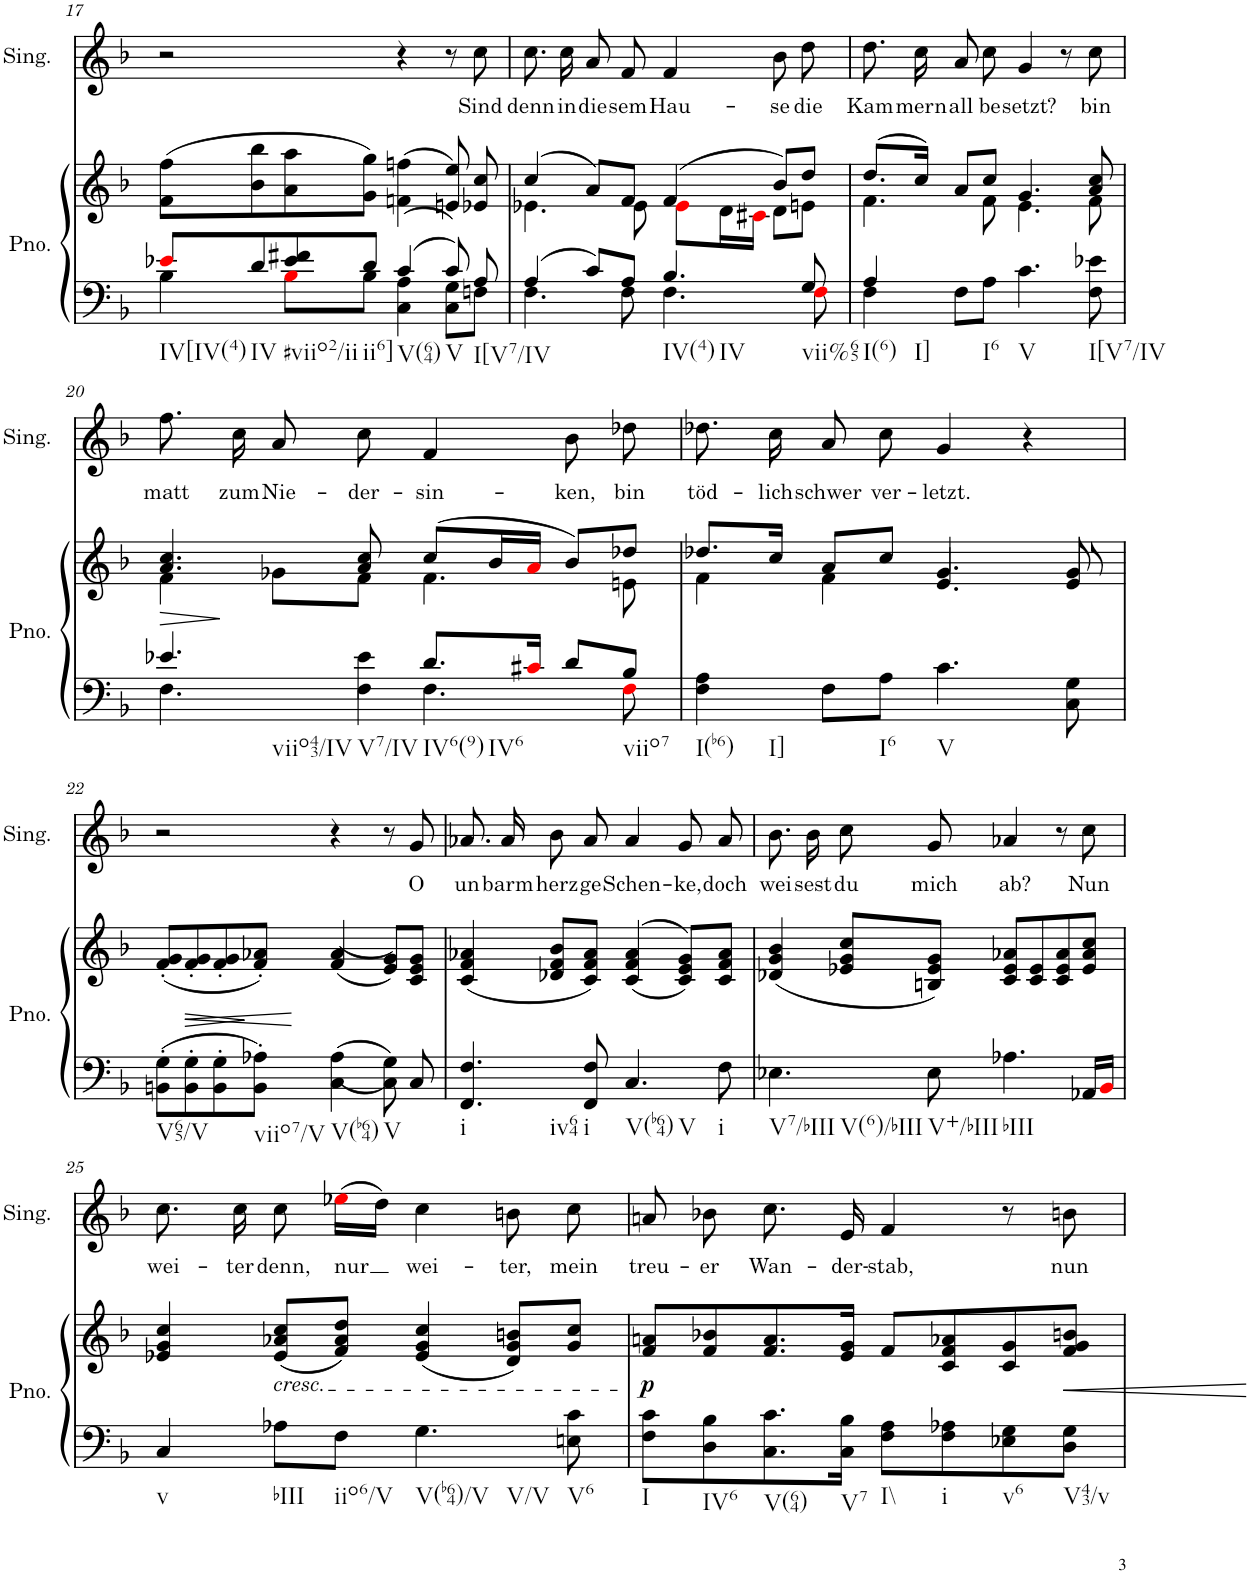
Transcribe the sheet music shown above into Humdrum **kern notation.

**kern	**kern	**dynam	**kern	**text
*part2	*part2	*part2	*part1	*part1
*staff3	*staff2	*staff2/3	*staff1	*staff1
*I"Pianoforte	*	*	*I"Singstimme	*
*I'Pno.	*	*	*I'Sing.	*
!!LO:PB:g=z
*clefF4	*clefG2	*	*clefG2	*
*k[b-]	*k[b-]	*	*k[b-]	*
*M4/4	*M4/4	*	*M4/4	*
*met(c)	*met(c)	*	*met(c)	*
=17	=17	=17	=17	=17
*^	*	*	*	*
!LO:TX:b:t=IV[IV(4)	!	!	!	!	!
8e-Xi/L	4B-\	(8f\ 8ff\L	.	2r	.
!LO:TX:b:t=IV	!	!	!	!	!
8d/	.	8b-\ 8bb-\	.	.	.
!LO:TX:b:t=#viio2/ii	!	!	!	!	!
8e-/ 8f#X/	8B-i\L	8a\ 8aa\	.	.	.
!LO:TX:b:t=ii6]	!	!	!	!	!
8d/J	8B-\J	8g\ 8gg\J)	.	.	.
!LO:TX:b:t=V(64)	!	!	!	!	!
4c/	4C\ 4A\	((4fn\ 4ffn\	.	4r	.
!LO:TX:b:t=V	!	!	!	!	!
8c/	8C\ 8G\L	8en/ 8ee/))	.	8r	.
!LO:TX:b:t=I[V7/IV	!	!	!	!	!
!	!	!	!	!	!LO:LY:b
8A/	8Fn\J	8e-X/ 8cc/	.	8cc\	Sind
=18	=18	=18	=18	=18	=18
*	*	*^	*	*	*
!	!	!	!	!	!	!LO:LY:b
4A/	4.F\	(4cc/	4.e-X\	.	8.cc\	denn
!	!	!	!	!	!	!LO:LY:b
.	.	.	.	.	16cc\	in
!	!	!	!	!	!	!LO:LY:b
8c/L	.	8a/L)	.	.	8a/	die-
!	!	!	!	!	!	!LO:LY:b
8A/J	8F\	8f/J	8e-\	.	8f/	-sem
!LO:TX:b:t=IV(4)	!	!	!	!	!	!
!LO:TX:b:t=IV	!	!	!	!	!	!
!	!	!	!	!	!	!LO:LY:b
4.B-/	4.F\	(4f/	8e-i\L	.	4f/	Hau-
.	.	.	16d\L	.	.	.
.	.	.	16c#Xi\JJ	.	.	.
!	!	!	!	!	!	!LO:LY:b
.	.	8b-/L)	8d\L	.	8b-\	se
!LO:TX:b:t=vii%65	!	!	!	!	!	!
!	!	!	!	!	!	!LO:LY:b
8G/	8Fi\	8dd/J	8en\J	.	8dd\	die
=19	=19	=19	=19	=19	=19	=19
!LO:TX:b:t=I(6)	!	!	!	!	!	!
!LO:TX:b:t=I]	!	!	!	!	!	!
!	!	!	!	!	!	!LO:LY:b
4A/	4F\	(8.dd/L	4.f\	.	8.dd\	Kam-
!	!	!	!	!	!	!LO:LY:b
.	.	16cc/Jk)	.	.	16cc\	-mern
!	!	!	!	!	!	!LO:LY:b
8F\L	4ryy	8a/L	.	.	8a/	all
!LO:TX:b:t=I6	!	!	!	!	!	!
!	!	!	!	!	!	!LO:LY:b
8A\J	.	8cc/J	8f\	.	8cc\	be-
!LO:TX:b:t=V	!	!	!	!	!	!
!	!	!	!	!	!	!LO:LY:b
4.c\	2ryy	4.g/	4.e\	.	4g/	-setzt?
.	.	.	.	.	8r	.
!LO:TX:b:t=I[V7/IV	!	!	!	!	!	!
!	!	!	!	!	!	!LO:LY:b
8F\ 8e-X\	.	8a/ 8cc/	8f\	.	8cc\	bin
!!LO:LB:g=z
=20	=20	=20	=20	=20	=20	=20
!LO:TX:b:t=viio43/IV	!	!	!	!	!	!
!	!	!	!	!LO:HP:b	!	!LO:LY:b
4.e-X/	4.F\	4.a/ 4.cc/	4f\	>	8.ff\	matt
!	!	!	!	!	!	!LO:LY:b
.	.	.	.	.	16cc\	zum
!	!	!	!	!	!	!LO:LY:b
.	.	.	8g-X\L	]	8a/	Nie-
!LO:TX:b:t=V7/IV	!	!	!	!	!	!
!	!	!	!	!	!	!LO:LY:b
8e-\	8F\	8a/ 8cc/	8f\J	.	8cc\	-der-
!LO:TX:b:t=IV6(9)	!	!	!	!	!	!
!LO:TX:b:t=IV6	!	!	!	!	!	!
!	!	!	!	!	!	!LO:LY:b
8.d/L	4.F\	(8cc/L	4.f\	.	4f/	-sin-
.	.	16b-/L	.	.	.	.
16c#Xi/Jk	.	16ai/JJ	.	.	.	.
!	!	!	!	!	!	!LO:LY:b
8d/L	.	8b-/L)	.	.	8b-\	-ken,
!LO:TX:b:t=viio7	!	!	!	!	!	!
!	!	!	!	!	!	!LO:LY:b
8B-/J	8Fi\	8dd-X/J	8en\	.	8dd-X\	bin
=21	=21	=21	=21	=21	=21	=21
!LO:TX:b:t=I(b6)	!	!	!	!	!	!
!LO:TX:b:t=I]	!	!	!	!	!	!
!	!	!	!	!	!	!LO:LY:b
*v	*v	*	*	*	*	*
4F\ 4A\	8.dd-X/L	4f\	.	8.dd-X\	töd-
!	!	!	!	!	!LO:LY:b
.	16cc/Jk	.	.	16cc\	-lich
!	!	!	!	!	!LO:LY:b
8F\L	8a/L	4f\	.	8a/	schwer
!LO:TX:b:t=I6	!	!	!	!	!
!	!	!	!	!	!LO:LY:b
8A\J	8cc/J	.	.	8cc\	ver-
!LO:TX:b:t=V	!	!	!	!	!
!	!	!	!	!	!LO:LY:b
4.c\	4.g/	4.e/	.	4g/	-letzt.
.	.	.	.	4r	.
8C\ 8G\	8g/	8e/	.	.	.
!!LO:LB:g=z
=22	=22	=22	=22	=22	=22
!LO:TX:b:t=V65/V	!	!	!	!	!
*	*v	*v	*	*	*
8BBn\' 8G\'L	(8f/' 8g/'L	.	2r	.
!	!	!LO:HP:b	!	!
!	!	!LO:HP:n=1:b	!	!
8BB\' 8G\'	8f/' 8g/'	< >	.	.
8BB\' 8G\'	8f/' 8g/'	[	.	.
!LO:TX:b:t=viio7/V	!	!	!	!
8BB\' 8A-X\'J	8f/' 8a-X/'J)	]	.	.
!LO:TX:b:t=V(b64)	!	!	!	!
4C\ 4A-\	((4f/ 4a-/	.	4r	.
!LO:TX:b:t=V	!	!	!	!
8C\ 8G\	8e/ 8g/L))	.	8r	.
!	!	!	!	!LO:LY:b
8C/	8c/ 8e/ 8g/J	.	8g/	O
=23	=23	=23	=23	=23
!LO:TX:b:t=i	!	!	!	!
!LO:TX:b:t=iv64	!	!	!	!
!	!	!	!	!LO:LY:b
4.FF/ 4.F/	(4c/ 4f/ 4a-X/	.	8.a-X/	un-
!	!	!	!	!LO:LY:b
.	.	.	16a-/	-barm-
!	!	!	!	!LO:LY:b
.	8d-X/ 8f/ 8b-/L	.	8b-\	-herz-
!LO:TX:b:t=i	!	!	!	!
!	!	!	!	!LO:LY:b
8FF/ 8F/	8c/ 8f/ 8a-/J)	.	8a-/	-ge
!LO:TX:b:t=V(b64)	!	!	!	!
!LO:TX:b:t=V	!	!	!	!
!	!	!	!	!LO:LY:b
4.C/	((>4c/ 4f/ 4a-/	.	4a-/	Schen-
!	!	!	!	!LO:LY:b
.	8c/ 8e/ 8g/L))	.	8g/	-ke,
!LO:TX:b:t=i	!	!	!	!
!	!	!	!	!LO:LY:b
8F\	8c/ 8f/ 8a-/J	.	8a-/	doch
=24	=24	=24	=24	=24
!LO:TX:b:t=V7/bIII	!	!	!	!
!LO:TX:b:t=V(6)/bIII	!	!	!	!
!	!	!	!	!LO:LY:b
4.E-X\	(4d-X/ 4g/ 4b-/	.	8.b-\	wei-
!	!	!	!	!LO:LY:b
.	.	.	16b-\	-sest
!	!	!	!	!LO:LY:b
.	8e-X/ 8g/ 8cc/L	.	8cc\	du
!LO:TX:b:t=V+/bIII	!	!	!	!
!	!	!	!	!LO:LY:b
8E-\	8Bn/ 8e-/ 8g/J)	.	8g/	mich
!LO:TX:b:t=bIII	!	!	!	!
!	!	!	!	!LO:LY:b
4.A-X\	8c/ 8e-/ 8a-X/L	.	4a-X/	ab?
.	8c/ 8e-/	.	.	.
.	8c/ 8e-/ 8a-/	.	8r	.
!	!	!	!	!LO:LY:b
16AA-X/LL	8e-/ 8a-/ 8cc/J	.	8cc\	Nun
16BB-i/JJ	.	.	.	.
!!LO:LB:g=z
=25	=25	=25	=25	=25
!LO:TX:b:t=v	!	!	!	!
!	!	!	!	!LO:LY:b
4C/	4e-X/ 4g/ 4cc/	.	8.cc\	wei-
!	!	!	!	!LO:LY:b
.	.	.	16cc\	-ter
!	!LO:TX:b:i:t=cresc.	!	!	!
!LO:TX:b:t=bIII	!	!	!	!
!	!	!	!	!LO:LY:b
8A-X\L	(8e-/ 8a-X/ 8cc/L	.	8cc\	denn,
!LO:TX:b:t=iio6/V	!	!	!	!
!	!	!	!	!LO:LY:b
8F\J	8f/ 8a-/ 8dd/J)	.	(16ee-Xi\LL	nur
.	.	.	16dd\JJ)	.
!LO:TX:b:t=V(b64)/V	!	!	!	!
!LO:TX:b:t=V/V	!	!	!	!
!	!	!	!	!LO:LY:b
4.G\	(4e-/ 4g/ 4cc/	.	4cc\	wei-
!	!	!	!	!LO:LY:b
.	8d/ 8g/ 8bn/L)	.	8bn\	-ter,
!LO:TX:b:t=V6	!	!	!	!
!	!	!	!	!LO:LY:b
8En\ 8c\	8g/ 8cc/J	.	8cc\	mein
=26	=26	=26	=26	=26
!LO:TX:b:t=I	!	!	!	!
!	!	!LO:DY:b	!	!LO:LY:b
8F\ 8c\L	8f/ 8an/L	p	8an/	treu-
!LO:TX:b:t=IV6	!	!	!	!
!	!	!	!	!LO:LY:b
8D\ 8B-\	8f/ 8b-X/	.	8b-X\	-er
!LO:TX:b:t=V(64)	!	!	!	!
!	!	!	!	!LO:LY:b
8.C\ 8.c\	8.f/ 8.a/	.	8.cc\	Wan-
!LO:TX:b:t=V7	!	!	!	!
!	!	!	!	!LO:LY:b
16C\ 16B-\Jk	16e/ 16g/Jk	.	16e/	-der-
!LO:TX:b:t=I\\	!	!	!	!
!	!	!	!	!LO:LY:b
8F\ 8A\L	8f/L	.	4f/	-stab,
!LO:TX:b:t=i	!	!	!	!
8F\ 8A-X\	8c/ 8f/ 8a-X/	.	.	.
!LO:TX:b:t=v6	!	!	!	!
8E-X\ 8G\	8c/ 8g/	.	8r	.
!LO:TX:b:t=V43/v	!	!	!	!
!	!	!LO:HP:b	!	!LO:LY:b
8D\ 8G\J	8f/ 8g/ 8bn/J	<	8bn\	nun
.	.	[	.	.
=	=	=	=	=
*-	*-	*-	*-	*-
